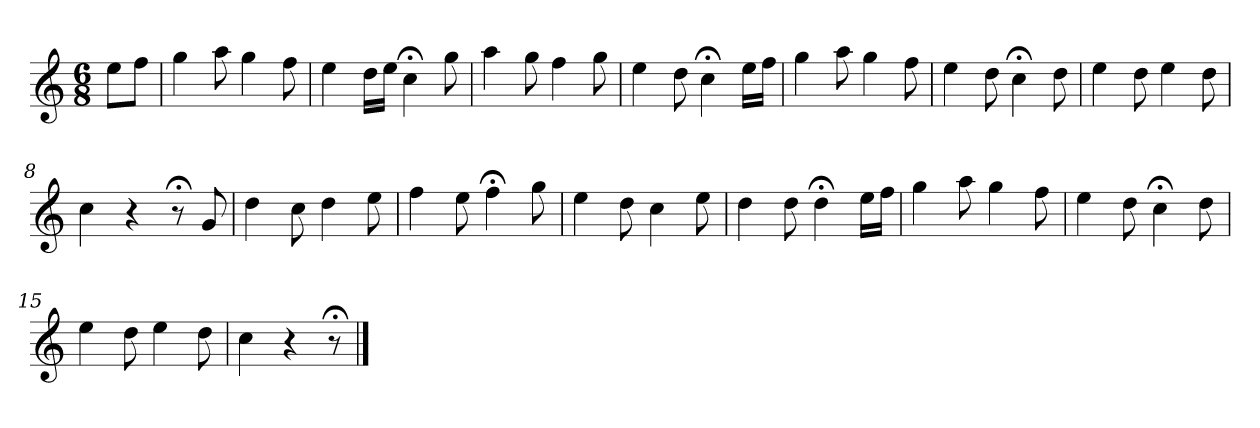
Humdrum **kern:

**kern
*part1
*staff1
*k[]
*C:
*M6/8
*MM120
=
8eeL
8ffJ
=1
4gg
8aa
4gg
8ff
=2
4ee
16ddLL
16eeJJ
4cc;<
8gg
=3
4aa
8gg
4ff
8gg
=4
4ee
8dd
4cc;<
16eeLL
16ffJJ
=5
4gg
8aa
4gg
8ff
=6
4ee
8dd
4cc;<
8dd
=7
4ee
8dd
4ee
8dd
=8
4cc
4r
8r;<
8g
=9
4dd
8cc
4dd
8ee
=10
4ff
8ee
4ff;<
8gg
=11
4ee
8dd
4cc
8ee
=12
4dd
8dd
4dd;<
16eeLL
16ffJJ
=13
4gg
8aa
4gg
8ff
=14
4ee
8dd
4cc;<
8dd
=15
4ee
8dd
4ee
8dd
=16
4cc
4r
8r;<
==
*-
